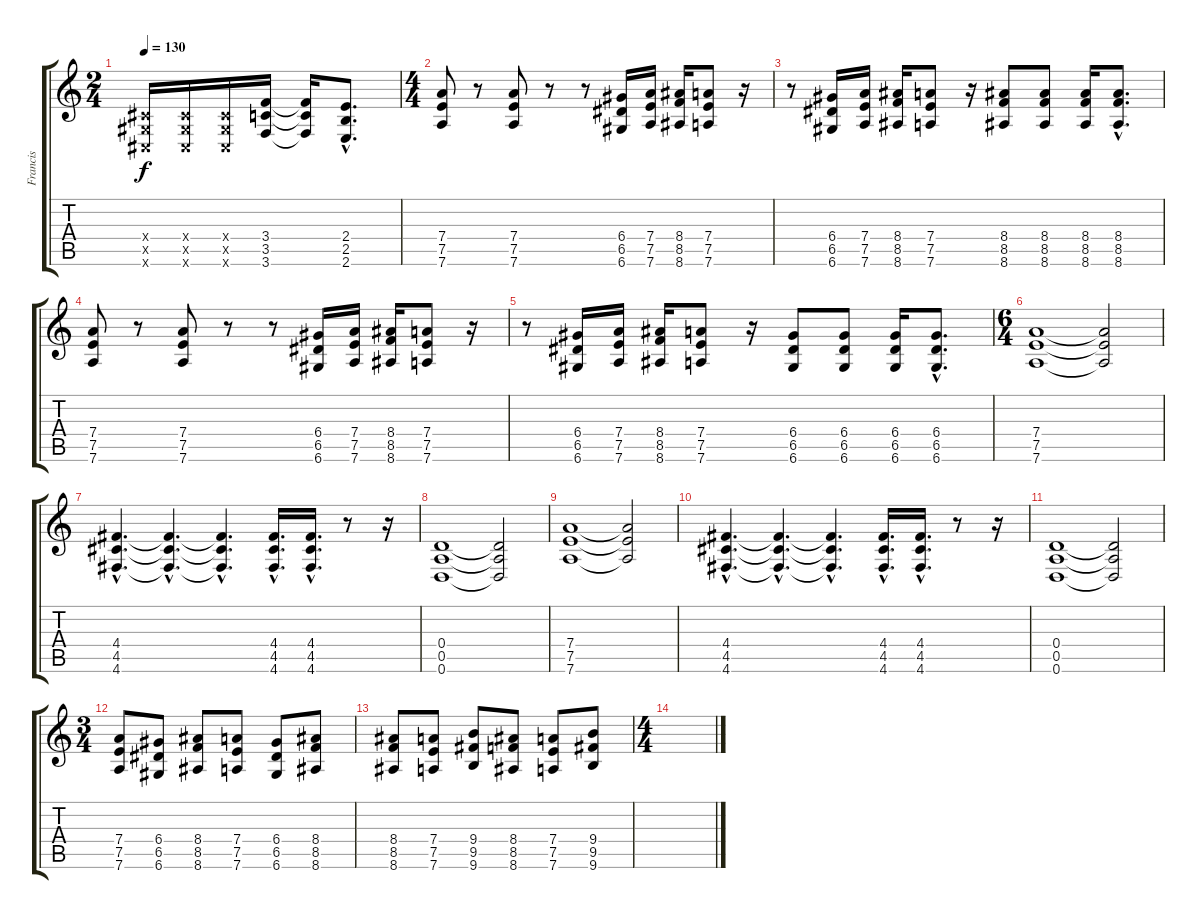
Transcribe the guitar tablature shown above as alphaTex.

\track ("Francis" "Francis") {instrument distortionguitar}
\staff {score tabs}
\tuning (E4 B3 G3 D3 A2 D2) {hide}
\ts (2 4)
\tempo 130
\clef g2
\ks c
(-1.4{x} -1.5{x} -1.6{x}).16{dy f} (-1.4{x} -1.5{x} -1.6{x}).16 (-1.4{x} -1.5{x} -1.6{x}).16 (3.4 3.5 3.6).16 (3.4{t} 3.5{t} 3.6{t}).16 (2.4{hac} 2.5{hac} 2.6{hac}).8{d} |
\ts (4 4)
(7.4 7.5 7.6).8 r.8 (7.4 7.5 7.6).8 r.8 r.8 (6.4 6.5 6.6).16 (7.4 7.5 7.6).16 (8.4 8.5 8.6).16 (7.4 7.5 7.6).8 r.16 |
r.8 (6.4 6.5 6.6).16 (7.4 7.5 7.6).16 (8.4 8.5 8.6).16 (7.4 7.5 7.6).8 r.16 (8.4 8.5 8.6).8 (8.4 8.5 8.6).8 (8.4 8.5 8.6).16 (8.4{hac} 8.5{hac} 8.6{hac}).8{d} |
(7.4 7.5 7.6).8 r.8 (7.4 7.5 7.6).8 r.8 r.8 (6.4 6.5 6.6).16 (7.4 7.5 7.6).16 (8.4 8.5 8.6).16 (7.4 7.5 7.6).8 r.16 |
r.8 (6.4 6.5 6.6).16 (7.4 7.5 7.6).16 (8.4 8.5 8.6).16 (7.4 7.5 7.6).8 r.16 (6.4 6.5 6.6).8 (6.4 6.5 6.6).8 (6.4 6.5 6.6).16 (6.4{hac} 6.5{hac} 6.6{hac}).8{d} |
\ts (6 4)
(7.4 7.5 7.6).1 (7.4{t} 7.5{t} 7.6{t}).2 |
(4.4{hac} 4.5{hac} 4.6{hac}).4{d} (4.4{hac t} 4.5{hac t} 4.6{hac t}).4{d} (4.4{hac t} 4.5{hac t} 4.6{hac t}).4{d} (4.4{hac} 4.5{hac} 4.6{hac}).16{d} (4.4{hac} 4.5{hac} 4.6{hac}).16{d} r.8 r.16 |
(0.4 0.5 0.6).1 (0.4{t} 0.5{t} 0.6{t}).2 |
(7.4 7.5 7.6).1 (7.4{t} 7.5{t} 7.6{t}).2 |
(4.4{hac} 4.5{hac} 4.6{hac}).4{d} (4.4{hac t} 4.5{hac t} 4.6{hac t}).4{d} (4.4{hac t} 4.5{hac t} 4.6{hac t}).4{d} (4.4{hac} 4.5{hac} 4.6{hac}).16{d} (4.4{hac} 4.5{hac} 4.6{hac}).16{d} r.8 r.16 |
(0.4 0.5 0.6).1 (0.4{t} 0.5{t} 0.6{t}).2 |
\ts (3 4)
(7.4 7.5 7.6).8 (6.4 6.5 6.6).8 (8.4 8.5 8.6).8 (7.4 7.5 7.6).8 (6.4 6.5 6.6).8 (8.4 8.5 8.6).8 |
(8.4 8.5 8.6).8 (7.4 7.5 7.6).8 (9.4 9.5 9.6).8 (8.4 8.5 8.6).8 (7.4 7.5 7.6).8 (9.4 9.5 9.6).8 |
\ts (4 4)
